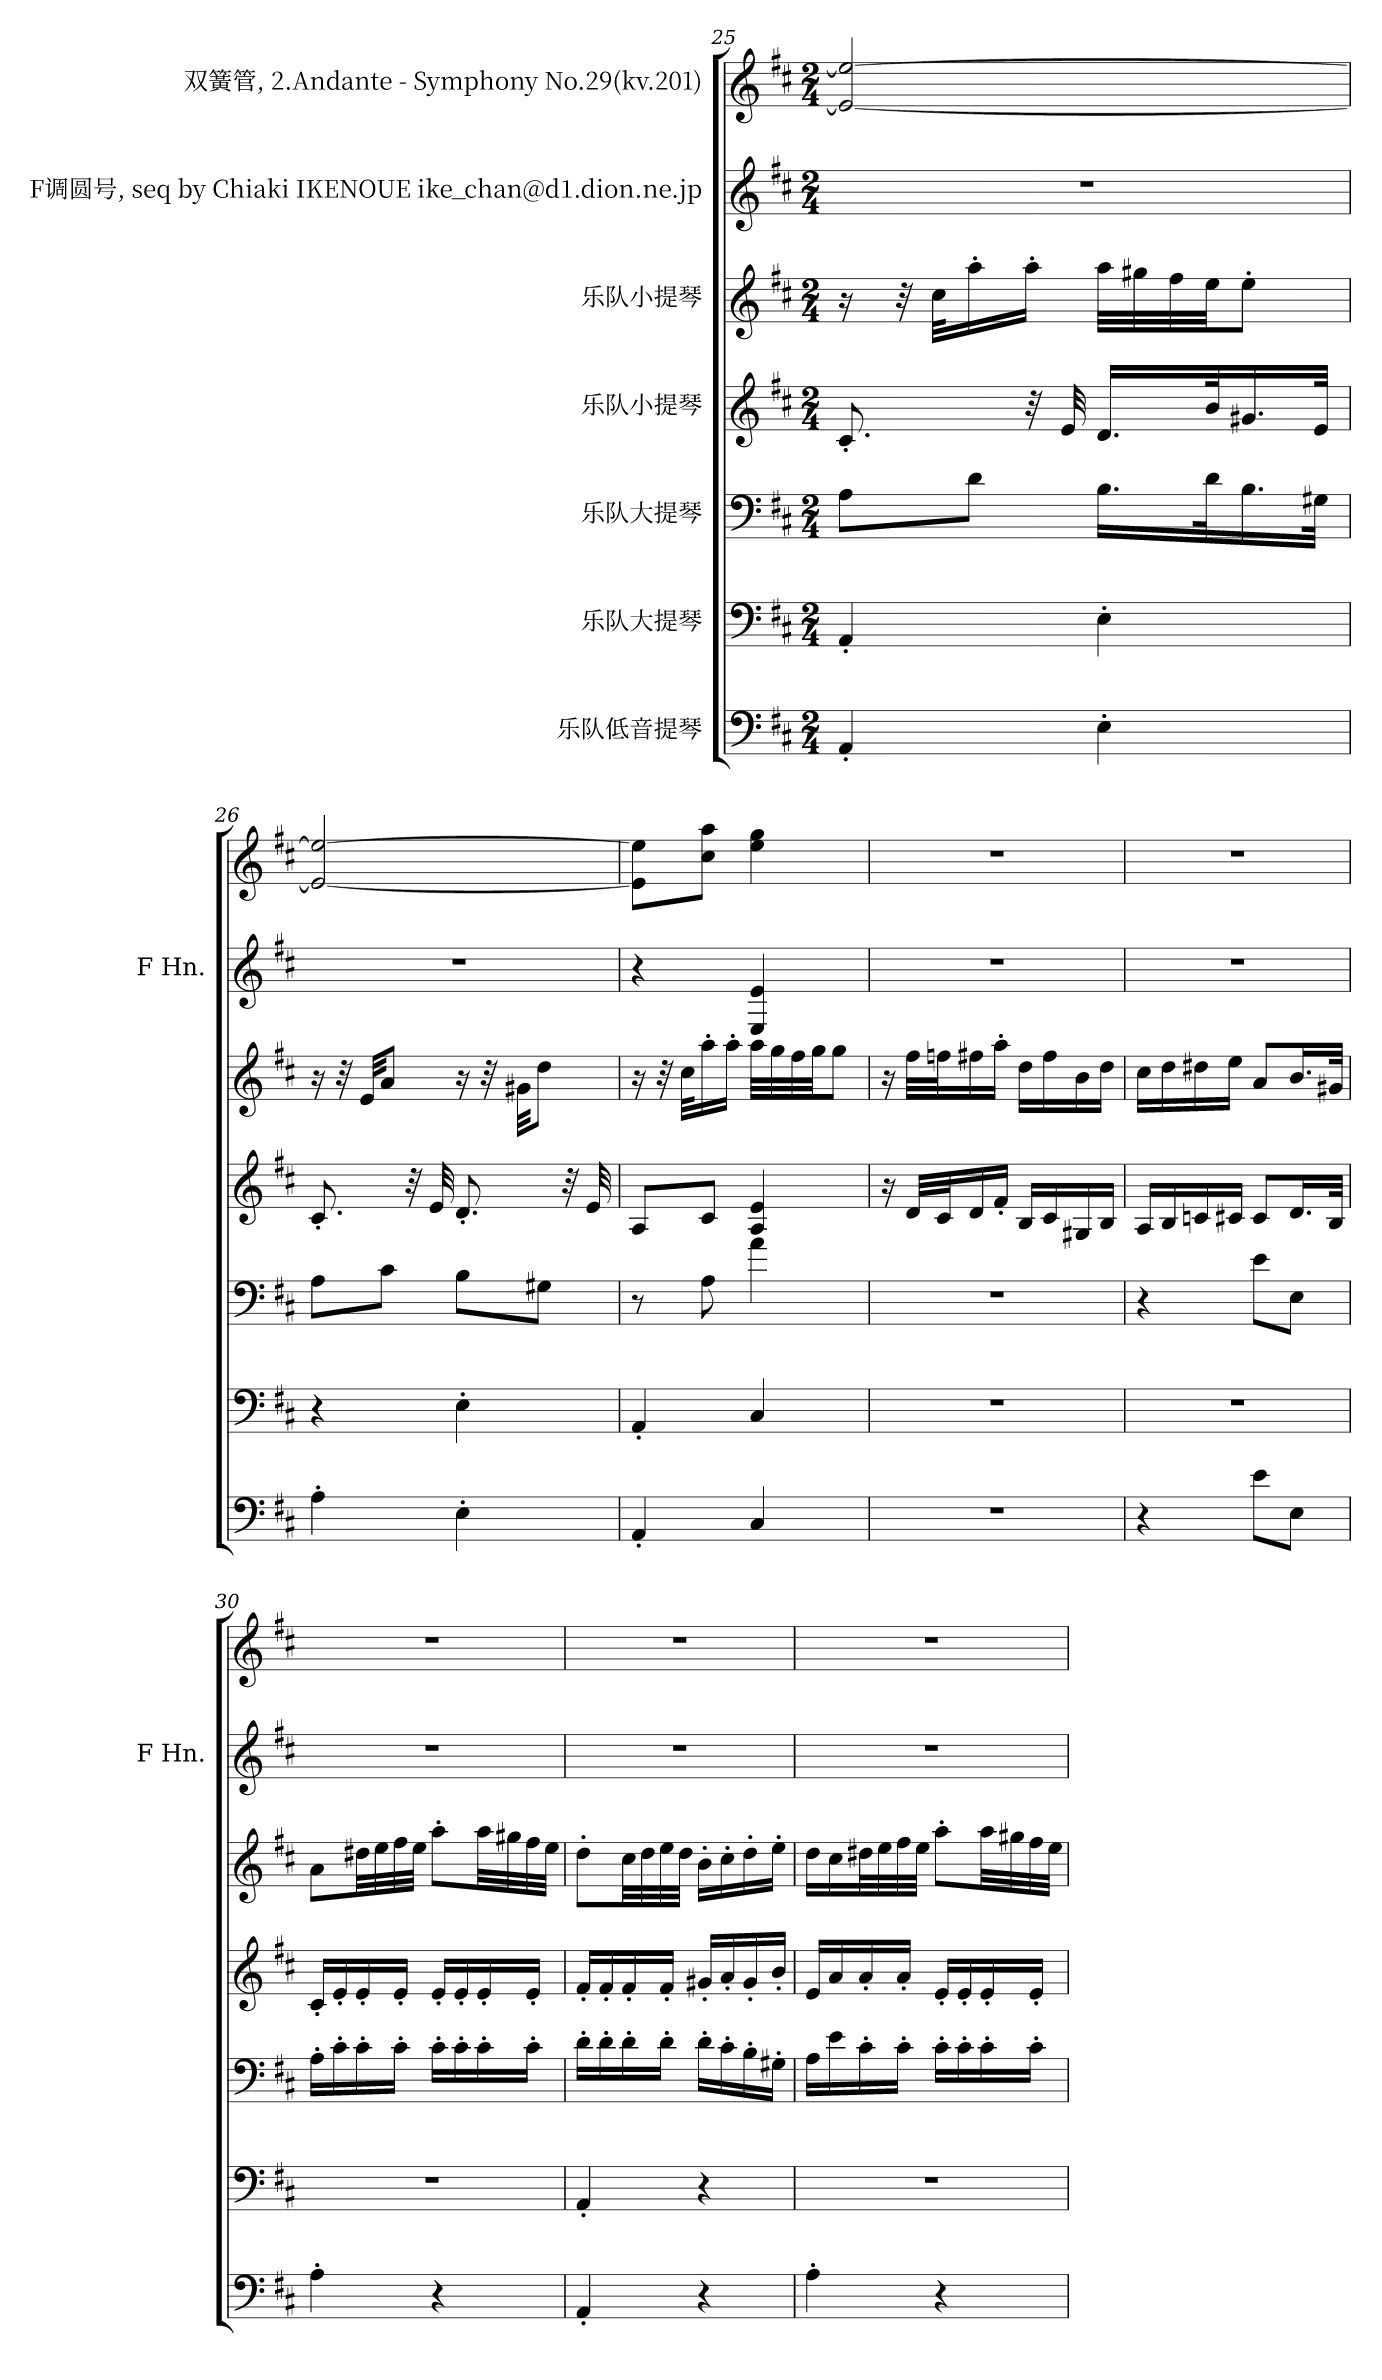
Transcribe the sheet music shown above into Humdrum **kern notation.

**kern	**kern	**kern	**kern	**kern	**kern	**kern
*part7	*part6	*part5	*part4	*part3	*part2	*part1
*staff7	*staff6	*staff5	*staff4	*staff3	*staff2	*staff1
*I"乐队低音提琴	*I"乐队大提琴	*I"乐队大提琴	*I"乐队小提琴	*I"乐队小提琴	*I"F调圆号, seq by Chiaki IKENOUE ike_chan@d1.dion.ne.jp	*I"双簧管, 2.Andante - Symphony No.29(kv.201)
*	*	*	*	*	*I'F Hn.	*
!!LO:PB:g=z
*clefF4	*clefF4	*clefF4	*clefG2	*clefG2	*clefG2	*clefG2
*ITrd7c12	*	*	*	*	*ITrd4c7	*
*k[f#c#]	*k[f#c#]	*k[f#c#]	*k[f#c#]	*k[f#c#]	*k[f#]	*k[f#c#]
*M2/4	*M2/4	*M2/4	*M2/4	*M2/4	*M2/4	*M2/4
=25	=25	=25	=25	=25	=25	=25
4AAA'/	4AA'/	8A\L	8.c#'/	16r	2r	2e/_ 2ee/_
.	.	.	.	32r	.	.
.	.	.	.	32cc#\KLL	.	.
.	.	8d\J	.	16aa'\	.	.
.	.	.	32r	16aa'\JJ	.	.
.	.	.	32e/	.	.	.
4EE'\	4E'\	16.B\LL	16.d/LL	32aa\LLL	.	.
.	.	.	.	32gg#X\	.	.
.	.	.	.	32ff#\	.	.
.	.	32d\K	32b/K	32ee\JJ	.	.
.	.	16.B\	16.g#X/	8ee'\J	.	.
.	.	32G#X\JJk	32e/JJk	.	.	.
=26	=26	=26	=26	=26	=26	=26
4AA'\	4r	8A\L	8.c#'/	16r	2r	2e/_ 2ee/_
.	.	.	.	32r	.	.
.	.	.	.	32e/KKL	.	.
.	.	8c#\J	.	8a/J	.	.
.	.	.	32r	.	.	.
.	.	.	32e/	.	.	.
4EE'\	4E'\	8B\L	8.d'/	16r	.	.
.	.	.	.	32r	.	.
.	.	.	.	32g#X\KKL	.	.
.	.	8G#X\J	.	8dd\J	.	.
.	.	.	32r	.	.	.
.	.	.	32e/	.	.	.
=27	=27	=27	=27	=27	=27	=27
4AAA'/	4AA'/	8r	8A/L	16r	4r	8e\] 8ee\]L
.	.	.	.	32r	.	.
.	.	.	.	32cc#\KLL	.	.
.	.	8A\	8c#/J	16aa'\	.	8cc#\ 8aa\J
.	.	.	.	16aa'\JJ	.	.
*	*	*	*	*	*	*MM39
4CC#/	4C#/	4a\	4A/ 4e/	32aa\LLL	4AA/ 4A/	4ee\ 4gg\
.	.	.	.	32gg\	.	.
.	.	.	.	32ff#\	.	.
.	.	.	.	32gg\JJ	.	.
.	.	.	.	8gg\J	.	.
!!LO:PB:g=z
=28	=28	=28	=28	=28	=28	=28
*	*	*	*	*	*	*MM30
2r	2r	2r	16r	16r	2r	2r
.	.	.	32d/LLL	32ff#\LLL	.	.
.	.	.	32c#/J	32ffn\J	.	.
.	.	.	16d/	16ff#X\	.	.
.	.	.	16f#'/JJ	16aa'\JJ	.	.
.	.	.	16B/LL	16dd\LL	.	.
.	.	.	16c#/	16ff#\	.	.
.	.	.	16G#X/	16b\	.	.
.	.	.	16B/JJ	16dd\JJ	.	.
=29	=29	=29	=29	=29	=29	=29
4r	2r	4r	16A/LL	16cc#\LL	2r	2r
.	.	.	16B/	16dd\	.	.
.	.	.	16cn/	16dd#X\	.	.
.	.	.	16c#X/JJ	16ee\JJ	.	.
8E\L	.	8e\L	8c#/L	8a/L	.	.
8EE\J	.	8E\J	16.d/L	16.b/L	.	.
.	.	.	32B/JJk	32g#X/JJk	.	.
=30	=30	=30	=30	=30	=30	=30
4AA'\	2r	16A'\LL	16c#'/LL	8a\L	2r	2r
.	.	16c#'\	16e'/	.	.	.
.	.	16c#'\	16e'/	32dd#X\LL	.	.
.	.	.	.	32ee\	.	.
.	.	16c#'\JJ	16e'/JJ	32ff#\	.	.
.	.	.	.	32ee\JJJ	.	.
4r	.	16c#'\LL	16e'/LL	8aa'\L	.	.
.	.	16c#'\	16e'/	.	.	.
.	.	16c#'\	16e'/	32aa\LL	.	.
.	.	.	.	32gg#X\	.	.
.	.	16c#'\JJ	16e'/JJ	32ff#\	.	.
.	.	.	.	32ee\JJJ	.	.
!!LO:PB:g=z
=31	=31	=31	=31	=31	=31	=31
4AAA'/	4AA'/	16d'\LL	16f#'/LL	8dd'\L	2r	2r
.	.	16d'\	16f#'/	.	.	.
.	.	16d'\	16f#'/	32cc#\LL	.	.
.	.	.	.	32dd\	.	.
.	.	16d'\JJ	16f#'/JJ	32ee\	.	.
.	.	.	.	32dd\JJJ	.	.
4r	4r	16d'\LL	16g#X'/LL	16b'\LL	.	.
.	.	16c#'\	16a'/	16cc#'\	.	.
.	.	16B'\	16g#'/	16dd'\	.	.
.	.	16G#X'\JJ	16b'/JJ	16ee'\JJ	.	.
=32	=32	=32	=32	=32	=32	=32
4AA'\	2r	16A\LL	16e/LL	16dd\LL	2r	2r
.	.	16e\	16a/	16cc#\	.	.
.	.	16c#'\	16a'/	32dd#X\L	.	.
.	.	.	.	32ee\	.	.
.	.	16c#'\JJ	16a'/JJ	32ff#\	.	.
.	.	.	.	32ee\JJJ	.	.
4r	.	16c#'\LL	16e'/LL	8aa'\L	.	.
.	.	16c#'\	16e'/	.	.	.
.	.	16c#'\	16e'/	32aa\LL	.	.
.	.	.	.	32gg#X\	.	.
.	.	16c#'\JJ	16e'/JJ	32ff#\	.	.
.	.	.	.	32ee\JJJ	.	.
=	=	=	=	=	=	=
*-	*-	*-	*-	*-	*-	*-
